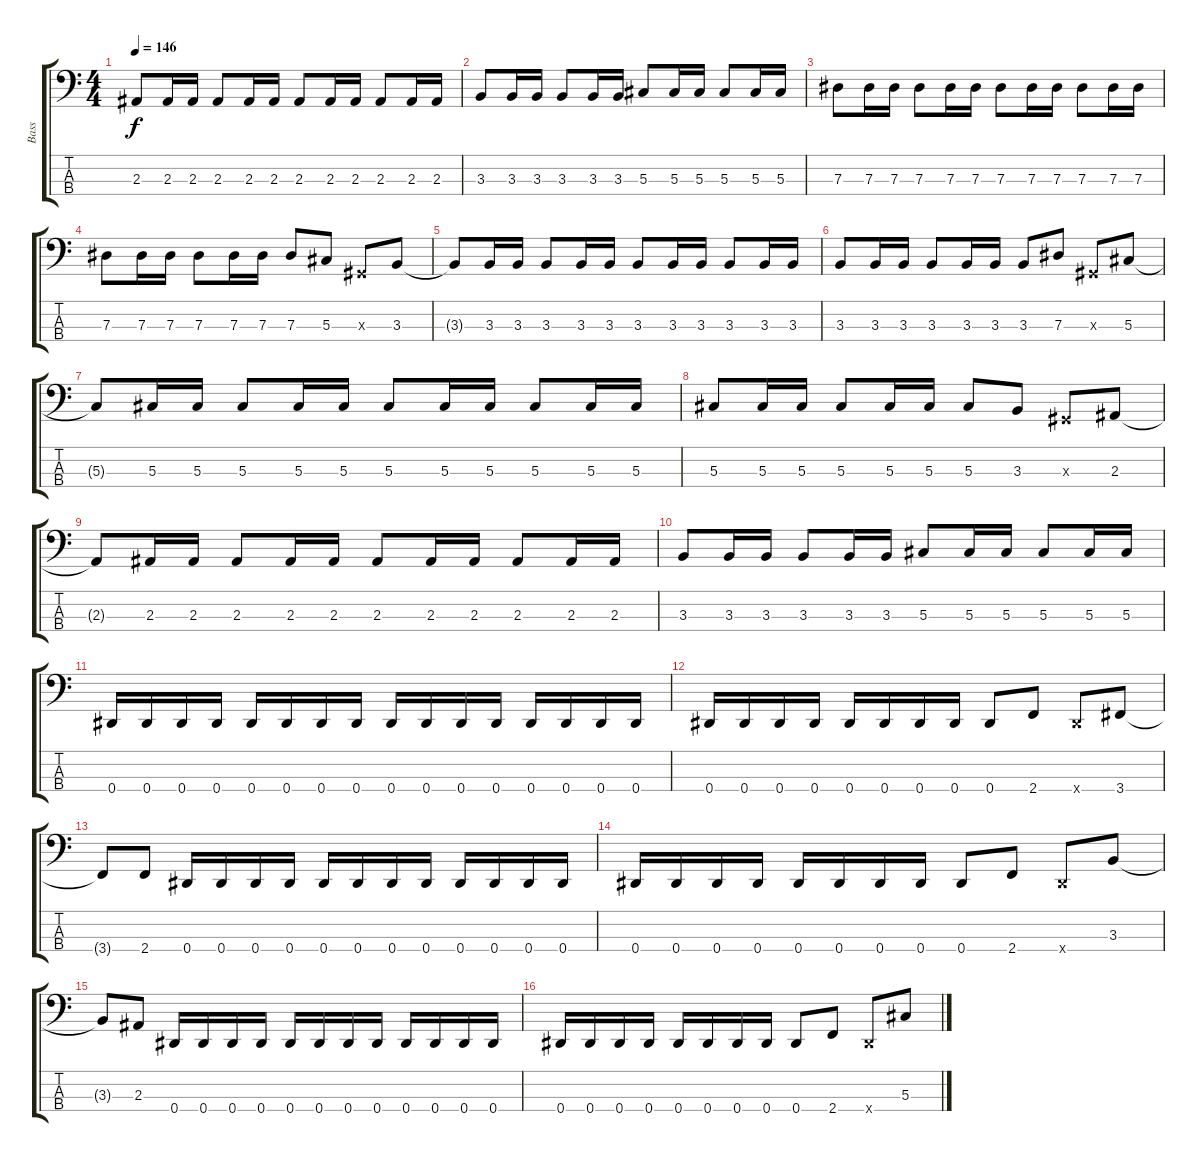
\track ("Bass" "Bass") {instrument electricbassfinger}
\staff {score tabs}
\tuning (Gb2 Db2 Ab1 Eb1) {hide}
\ts (4 4)
\tempo 146
\clef f4
\ks c
2.3{t}.8{dy f} 2.3.16 2.3.16 2.3.8 2.3.16 2.3.16 2.3.8 2.3.16 2.3.16 2.3.8 2.3.16 2.3.16 |
3.3.8 3.3.16 3.3.16 3.3.8 3.3.16 3.3.16 5.3.8 5.3.16 5.3.16 5.3.8 5.3.16 5.3.16 |
7.3.8 7.3.16 7.3.16 7.3.8 7.3.16 7.3.16 7.3.8 7.3.16 7.3.16 7.3.8 7.3.16 7.3.16 |
7.3.8 7.3.16 7.3.16 7.3.8 7.3.16 7.3.16 7.3.8 5.3.8 0.3{x}.8 3.3.8 |
3.3{t}.8 3.3.16 3.3.16 3.3.8 3.3.16 3.3.16 3.3.8 3.3.16 3.3.16 3.3.8 3.3.16 3.3.16 |
3.3.8 3.3.16 3.3.16 3.3.8 3.3.16 3.3.16 3.3.8 7.3.8 0.3{x}.8 5.3.8 |
5.3{t}.8 5.3.16 5.3.16 5.3.8 5.3.16 5.3.16 5.3.8 5.3.16 5.3.16 5.3.8 5.3.16 5.3.16 |
5.3.8 5.3.16 5.3.16 5.3.8 5.3.16 5.3.16 5.3.8 3.3.8 0.3{x}.8 2.3.8 |
2.3{t}.8 2.3.16 2.3.16 2.3.8 2.3.16 2.3.16 2.3.8 2.3.16 2.3.16 2.3.8 2.3.16 2.3.16 |
3.3.8 3.3.16 3.3.16 3.3.8 3.3.16 3.3.16 5.3.8 5.3.16 5.3.16 5.3.8 5.3.16 5.3.16 |
0.4.16 0.4.16 0.4.16 0.4.16 0.4.16 0.4.16 0.4.16 0.4.16 0.4.16 0.4.16 0.4.16 0.4.16 0.4.16 0.4.16 0.4.16 0.4.16 |
0.4.16 0.4.16 0.4.16 0.4.16 0.4.16 0.4.16 0.4.16 0.4.16 0.4.8 2.4.8 0.4{x}.8 3.4.8 |
3.4{t}.8 2.4.8 0.4.16 0.4.16 0.4.16 0.4.16 0.4.16 0.4.16 0.4.16 0.4.16 0.4.16 0.4.16 0.4.16 0.4.16 |
0.4.16 0.4.16 0.4.16 0.4.16 0.4.16 0.4.16 0.4.16 0.4.16 0.4.8 2.4.8 0.4{x}.8 3.3.8 |
3.3{t}.8 2.3.8 0.4.16 0.4.16 0.4.16 0.4.16 0.4.16 0.4.16 0.4.16 0.4.16 0.4.16 0.4.16 0.4.16 0.4.16 |
0.4.16 0.4.16 0.4.16 0.4.16 0.4.16 0.4.16 0.4.16 0.4.16 0.4.8 2.4.8 0.4{x}.8 5.3.8
